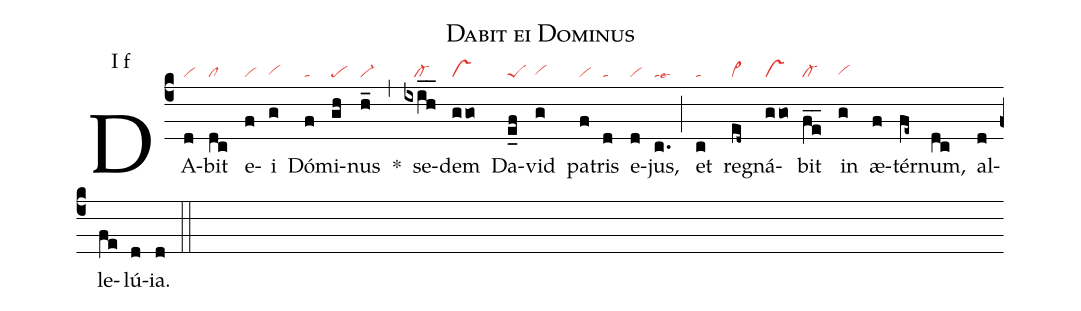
name: Dabit ei Dominus;
annotation: I f;
mode: 1;
nabc-lines: 1;
%%
(c4)
DA(d|vi)bit(dc|cl) e(f|vi)i(g|vihg) Dó(f|ta)mi(gh|pe)nus(h_|vi-) *(,)
se(ixi_h_|///cl-)dem(ggo|vs) Da(e_f|peS)vid(g|vihg) pa(f|vi)tris(d|ta) e(d|vi)jus,(c.|talse6) (;)
et(c|ta) re(ed~|vi>)gná(ggo|vs)bit(f_e_|cl-) in(g|vihg) æ(f)tér(fe~)num,(dc) al(d)le(fe)lú(d)ia.(d) (::)
